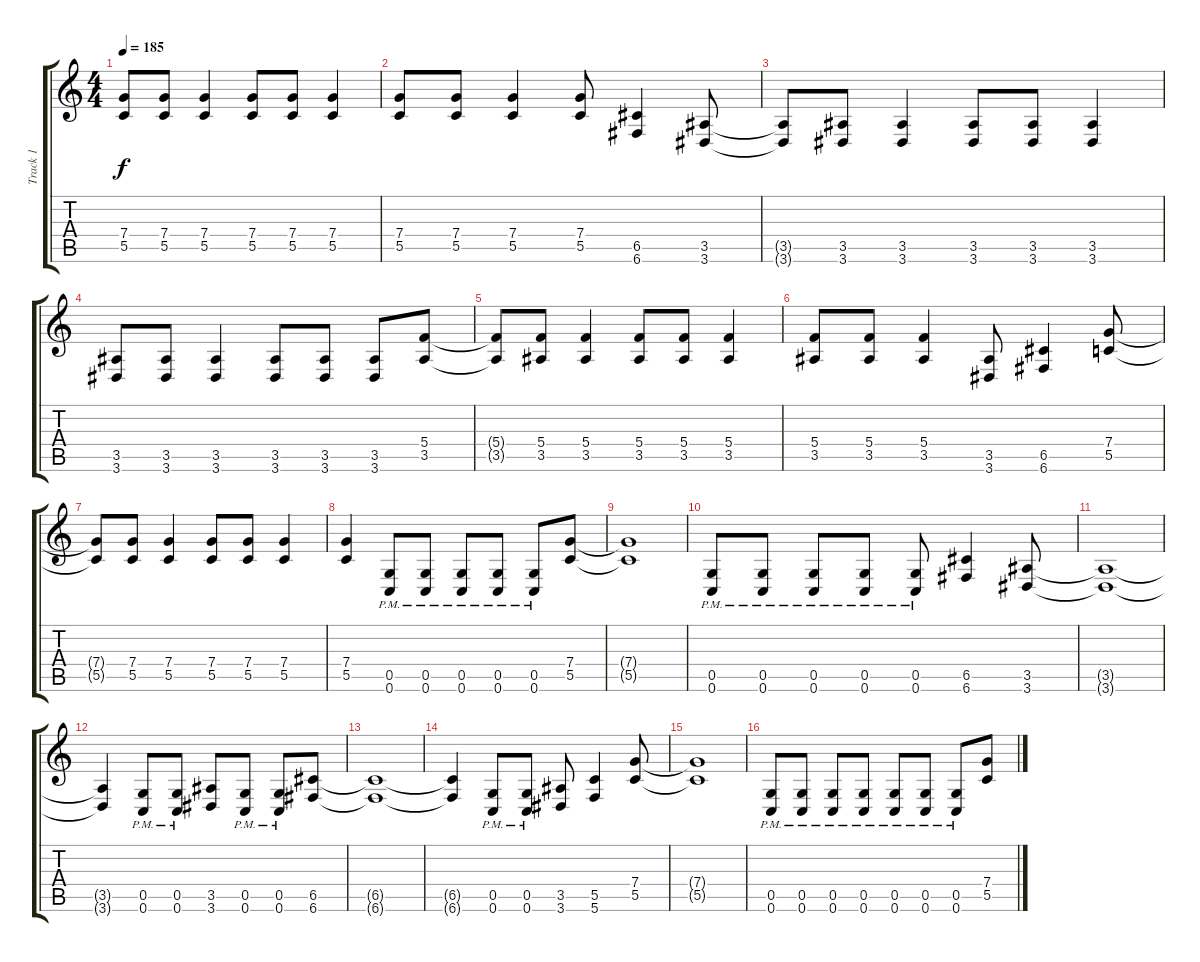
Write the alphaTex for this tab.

\track ("Track 1" "Track 1") {instrument distortionguitar}
\staff {score tabs}
\tuning (D4 A3 F3 C3 G2 C2) {hide}
\ts (4 4)
\tempo 185
\clef g2
\ks c
(7.4{t} 5.5{t}).8{dy f} (7.4 5.5).8 (7.4 5.5).4 (7.4 5.5).8 (7.4 5.5).8 (7.4 5.5).4 |
(7.4 5.5).8 (7.4 5.5).8 (7.4 5.5).4 (7.4 5.5).8 (6.5 6.6).4 (3.5 3.6).8 |
(3.5{t} 3.6{t}).8 (3.5 3.6).8 (3.5 3.6).4 (3.5 3.6).8 (3.5 3.6).8 (3.5 3.6).4 |
(3.5 3.6).8 (3.5 3.6).8 (3.5 3.6).4 (3.5 3.6).8 (3.5 3.6).8 (3.5 3.6).8 (5.4 3.5).8 |
(5.4{t} 3.5{t}).8 (5.4 3.5).8 (5.4 3.5).4 (5.4 3.5).8 (5.4 3.5).8 (5.4 3.5).4 |
(5.4 3.5).8 (5.4 3.5).8 (5.4 3.5).4 (3.5 3.6).8 (6.5 6.6).4 (7.4 5.5).8 |
(7.4{t} 5.5{t}).8 (7.4 5.5).8 (7.4 5.5).4 (7.4 5.5).8 (7.4 5.5).8 (7.4 5.5).4 |
(7.4 5.5).4 (0.5{pm} 0.6{pm}).8 (0.5{pm} 0.6{pm}).8 (0.5{pm} 0.6{pm}).8 (0.5{pm} 0.6{pm}).8 (0.5{pm} 0.6{pm}).8 (7.4 5.5).8 |
(7.4{t} 5.5{t}).1 |
(0.5{pm} 0.6{pm}).8 (0.5{pm} 0.6{pm}).8 (0.5{pm} 0.6{pm}).8 (0.5{pm} 0.6{pm}).8 (0.5{pm} 0.6{pm}).8 (6.5 6.6).4 (3.5 3.6).8 |
(3.5{t} 3.6{t}).1 |
(3.5{t} 3.6{t}).4 (0.5{pm} 0.6{pm}).8 (0.5{pm} 0.6{pm}).8 (3.5 3.6).8 (0.5{pm} 0.6{pm}).8 (0.5{pm} 0.6{pm}).8 (6.5 6.6).8 |
(6.5{t} 6.6{t}).1 |
(6.5{t} 6.6{t}).4 (0.5{pm} 0.6{pm}).8 (0.5{pm} 0.6{pm}).8 (3.5 3.6).8 (5.5 5.6).4 (7.4 5.5).8 |
(7.4{t} 5.5{t}).1 |
(0.5{pm} 0.6{pm}).8 (0.5{pm} 0.6{pm}).8 (0.5{pm} 0.6{pm}).8 (0.5{pm} 0.6{pm}).8 (0.5{pm} 0.6{pm}).8 (0.5{pm} 0.6{pm}).8 (0.5{pm} 0.6{pm}).8 (7.4 5.5).8
